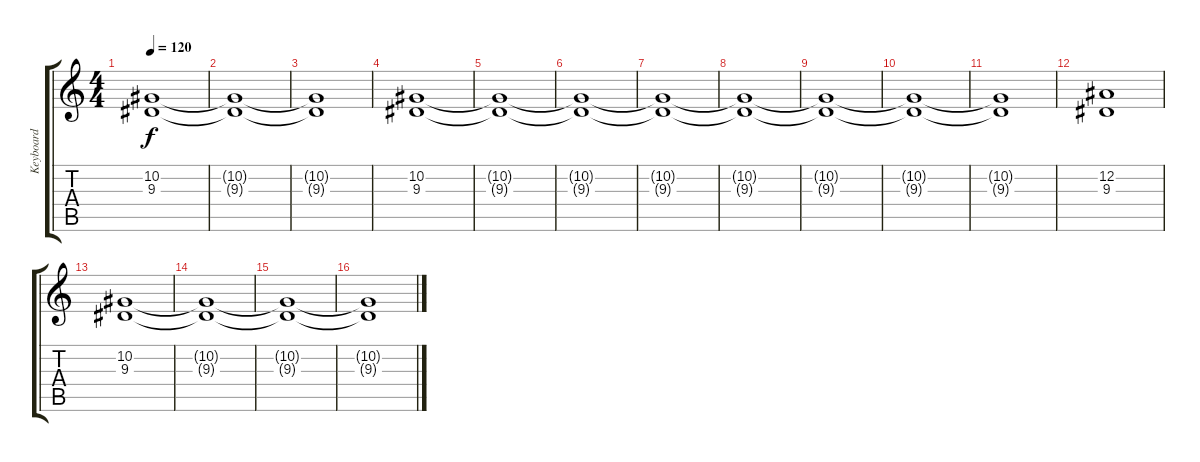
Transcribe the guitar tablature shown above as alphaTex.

\track ("Keyboard" "Keyboard") {instrument synthstrings1}
\staff {score tabs}
\tuning (Eb4 Bb3 Gb3 Db3 Ab2 Eb2) {hide}
\ts (4 4)
\tempo 120
\clef g2
\ks c
(10.2{t} 9.3{t}).1{dy f} |
(10.2{t} 9.3{t}).1 |
(10.2{t} 9.3{t}).1 |
(10.2 9.3).1 |
(10.2{t} 9.3{t}).1 |
(10.2{t} 9.3{t}).1 |
(10.2{t} 9.3{t}).1 |
(10.2{t} 9.3{t}).1 |
(10.2{t} 9.3{t}).1 |
(10.2{t} 9.3{t}).1 |
(10.2{t} 9.3{t}).1 |
(12.2 9.3).1 |
(10.2 9.3).1 |
(10.2{t} 9.3{t}).1 |
(10.2{t} 9.3{t}).1 |
(10.2{t} 9.3{t}).1
